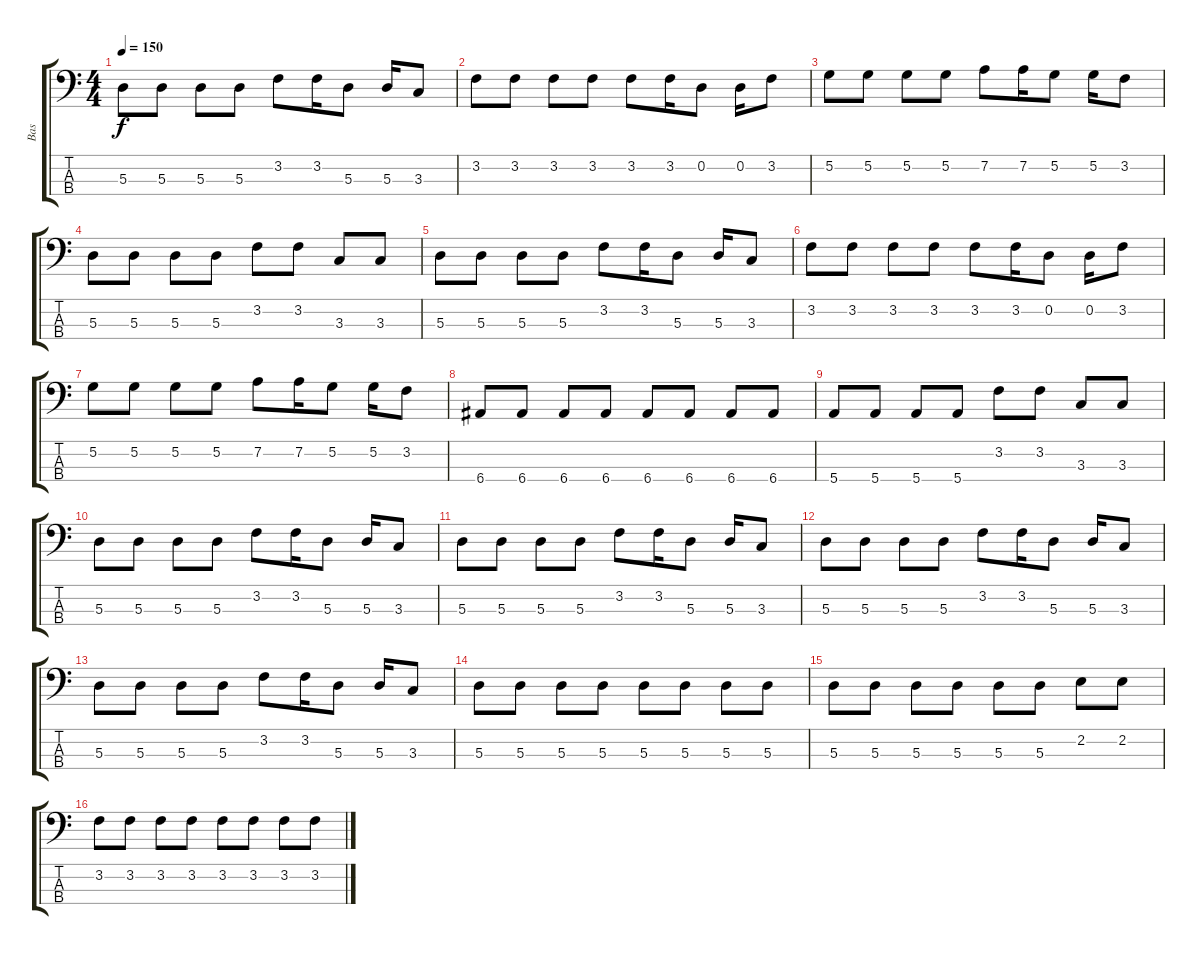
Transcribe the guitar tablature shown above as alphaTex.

\track ("Bas" "Bas") {instrument electricbasspick}
\staff {score tabs}
\tuning (G2 D2 A1 E1) {hide}
\ts (4 4)
\tempo 150
\clef f4
\ks c
5.3.8{dy f instrument electricbasspick} 5.3.8 5.3.8 5.3.8 3.2.8 3.2.16 5.3.8 5.3.16 3.3.8 |
3.2.8 3.2.8 3.2.8 3.2.8 3.2.8 3.2.16 0.2.8 0.2.16 3.2.8 |
5.2.8 5.2.8 5.2.8 5.2.8 7.2.8 7.2.16 5.2.8 5.2.16 3.2.8 |
5.3.8 5.3.8 5.3.8 5.3.8 3.2.8 3.2.8 3.3.8 3.3.8 |
5.3.8 5.3.8 5.3.8 5.3.8 3.2.8 3.2.16 5.3.8 5.3.16 3.3.8 |
3.2.8 3.2.8 3.2.8 3.2.8 3.2.8 3.2.16 0.2.8 0.2.16 3.2.8 |
5.2.8 5.2.8 5.2.8 5.2.8 7.2.8 7.2.16 5.2.8 5.2.16 3.2.8 |
6.4.8 6.4.8 6.4.8 6.4.8 6.4.8 6.4.8 6.4.8 6.4.8 |
5.4.8 5.4.8 5.4.8 5.4.8 3.2.8 3.2.8 3.3.8 3.3.8 |
5.3.8 5.3.8 5.3.8 5.3.8 3.2.8 3.2.16 5.3.8 5.3.16 3.3.8 |
5.3.8 5.3.8 5.3.8 5.3.8 3.2.8 3.2.16 5.3.8 5.3.16 3.3.8 |
5.3.8 5.3.8 5.3.8 5.3.8 3.2.8 3.2.16 5.3.8 5.3.16 3.3.8 |
5.3.8 5.3.8 5.3.8 5.3.8 3.2.8 3.2.16 5.3.8 5.3.16 3.3.8 |
5.3.8 5.3.8 5.3.8 5.3.8 5.3.8 5.3.8 5.3.8 5.3.8 |
5.3.8 5.3.8 5.3.8 5.3.8 5.3.8 5.3.8 2.2.8 2.2.8 |
3.2.8 3.2.8 3.2.8 3.2.8 3.2.8 3.2.8 3.2.8 3.2.8
